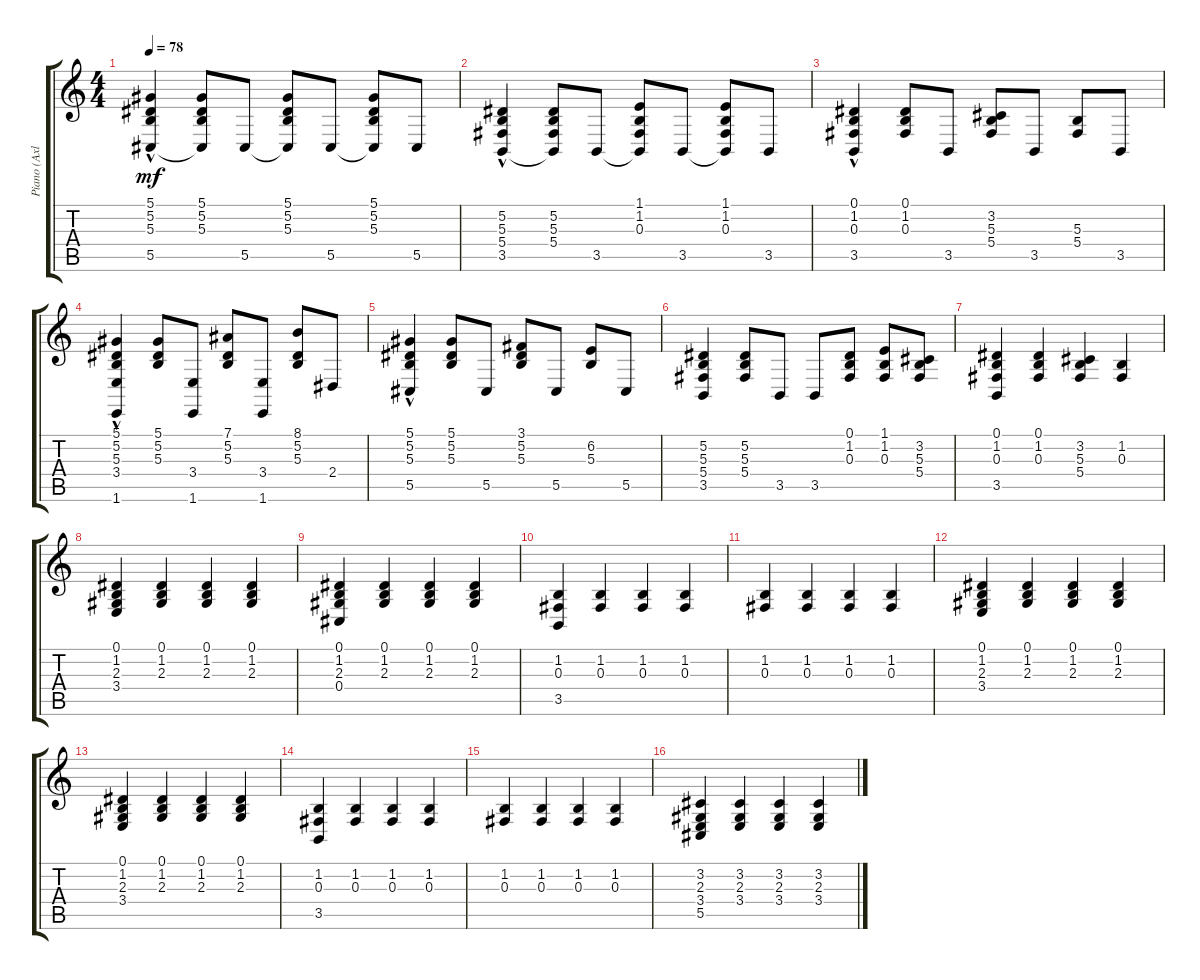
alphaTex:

\track ("Piano (Axl)" "Piano (Axl") {instrument brightacousticpiano}
\staff {score tabs}
\tuning (Eb4 Bb3 Gb3 Db3 Ab2 Eb2) {hide}
\ts (4 4)
\tempo 78
\clef g2
\ks c
(5.1 5.2 5.3 5.5{hac}).4{dy mf} (5.1 5.2 5.3 5.5{t}).8 5.5.8 (5.1 5.2 5.3 5.5{t}).8 5.5.8 (5.1 5.2 5.3 5.5{t}).8 5.5.8 |
(5.2 5.3 5.4 3.5{hac}).4 (5.2 5.3 5.4 3.5{t}).8 3.5.8 (1.1 1.2 0.3 3.5{t}).8 3.5.8 (1.1 1.2 0.3 3.5{t}).8 3.5.8 |
(0.1 1.2 0.3 3.5{hac}).4 (0.1 1.2 0.3).8 3.5.8 (3.2 5.3 5.4).8 3.5.8 (5.3 5.4).8 3.5.8 |
(5.1 5.2 5.3 3.4{hac} 1.6{hac}).4 (5.1 5.2 5.3).8 (3.4 1.6).8 (7.1 5.2 5.3).8 (3.4 1.6).8 (8.1 5.2 5.3).8 2.4.8 |
(5.1 5.2 5.3 5.5{hac}).4 (5.1 5.2 5.3).8 5.5.8 (3.1 5.2 5.3).8 5.5.8 (6.2 5.3).8 5.5.8 |
(5.2 5.3 5.4 3.5).4 (5.2 5.3 5.4).8 3.5.8 3.5.8 (0.1 1.2 0.3).8 (1.1 1.2 0.3).8 (3.2 5.3 5.4).8 |
(0.1 1.2 0.3 3.5).4 (0.1 1.2 0.3).4 (3.2 5.3 5.4).4 (1.2 0.3).4 |
(0.1 1.2 2.3 3.4).4 (0.1 1.2 2.3).4 (0.1 1.2 2.3).4 (0.1 1.2 2.3).4 |
(0.1 1.2 2.3 0.4).4 (0.1 1.2 2.3).4 (0.1 1.2 2.3).4 (0.1 1.2 2.3).4 |
(1.2 0.3 3.5).4 (1.2 0.3).4 (1.2 0.3).4 (1.2 0.3).4 |
(1.2 0.3).4 (1.2 0.3).4 (1.2 0.3).4 (1.2 0.3).4 |
(0.1 1.2 2.3 3.4).4 (0.1 1.2 2.3).4 (0.1 1.2 2.3).4 (0.1 1.2 2.3).4 |
(0.1 1.2 2.3 3.4).4 (0.1 1.2 2.3).4 (0.1 1.2 2.3).4 (0.1 1.2 2.3).4 |
(1.2 0.3 3.5).4 (1.2 0.3).4 (1.2 0.3).4 (1.2 0.3).4 |
(1.2 0.3).4 (1.2 0.3).4 (1.2 0.3).4 (1.2 0.3).4 |
(3.2 2.3 3.4 5.5).4 (3.2 2.3 3.4).4 (3.2 2.3 3.4).4 (3.2 2.3 3.4).4
